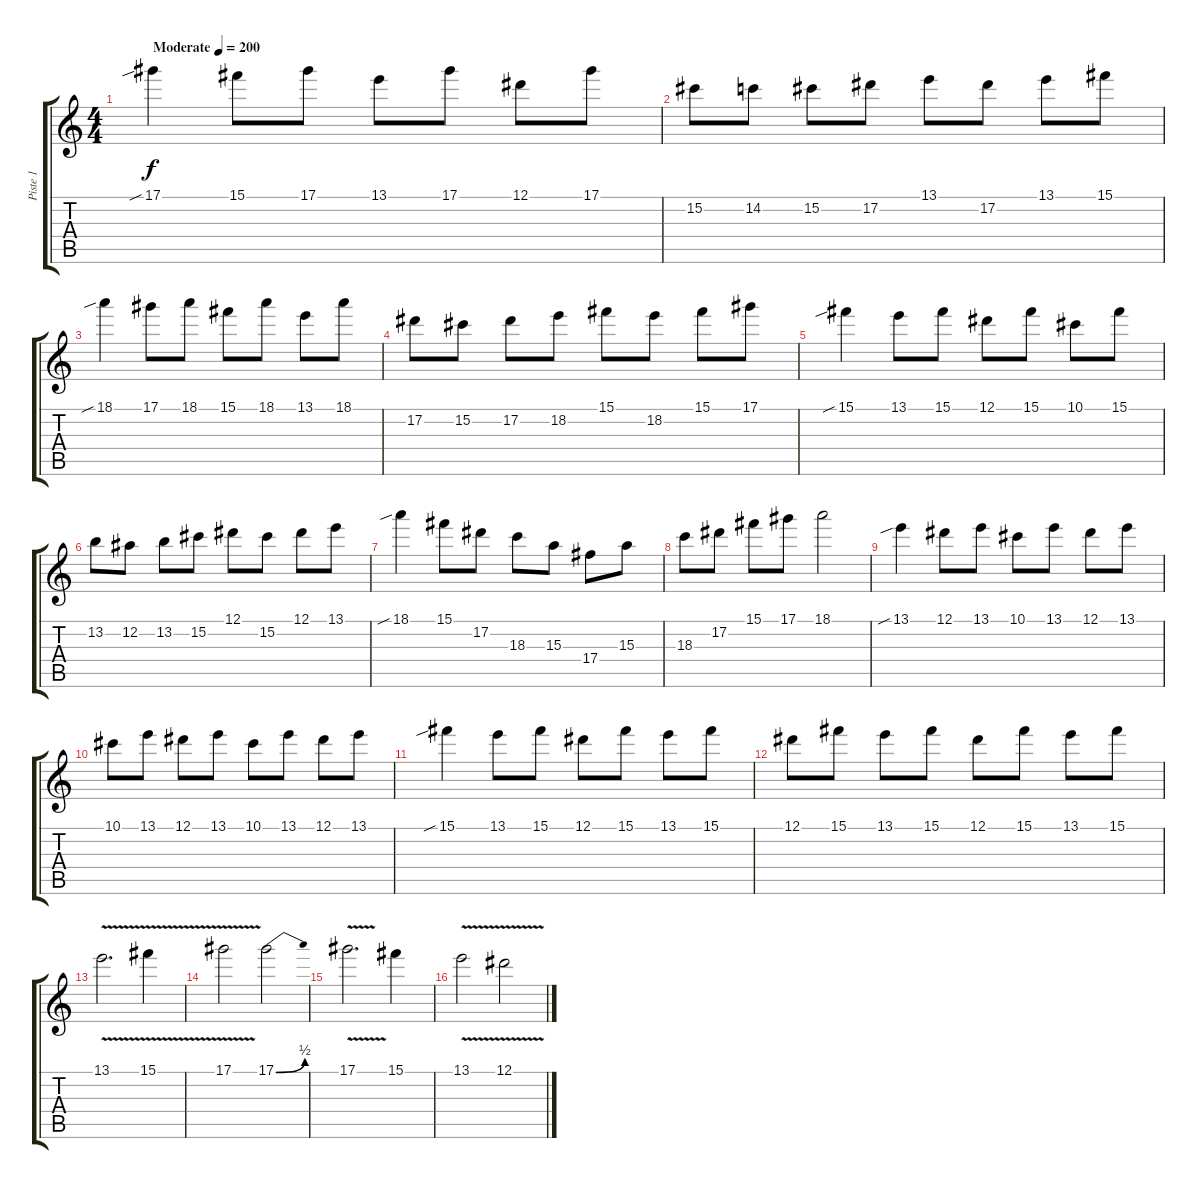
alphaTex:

\track ("Piste 1" "Piste 1") {instrument overdrivenguitar}
\staff {score tabs}
\tuning (Eb4 Bb3 Gb3 Db3 Ab2 Db2) {hide}
\ts (4 4)
\tempo (200 "Moderate")
\clef g2
\ks c
17.1{sib}.4{dy f instrument overdrivenguitar} 15.1.8 17.1.8 13.1.8 17.1.8 12.1.8 17.1.8 |
15.2.8 14.2.8 15.2.8 17.2.8 13.1.8 17.2.8 13.1.8 15.1.8 |
18.1{sib}.4 17.1.8 18.1.8 15.1.8 18.1.8 13.1.8 18.1.8 |
17.2.8 15.2.8 17.2.8 18.2.8 15.1.8 18.2.8 15.1.8 17.1.8 |
15.1{sib}.4 13.1.8 15.1.8 12.1.8 15.1.8 10.1.8 15.1.8 |
13.2.8 12.2.8 13.2.8 15.2.8 12.1.8 15.2.8 12.1.8 13.1.8 |
18.1{sib}.4 15.1.8 17.2.8 18.3.8 15.3.8 17.4.8 15.3.8 |
18.3.8 17.2.8 15.1.8 17.1.8 18.1.2 |
13.1{sib}.4 12.1.8 13.1.8 10.1.8 13.1.8 12.1.8 13.1.8 |
10.1.8 13.1.8 12.1.8 13.1.8 10.1.8 13.1.8 12.1.8 13.1.8 |
15.1{sib}.4 13.1.8 15.1.8 12.1.8 15.1.8 13.1.8 15.1.8 |
12.1.8 15.1.8 13.1.8 15.1.8 12.1.8 15.1.8 13.1.8 15.1.8 |
13.1{v}.2{d} 15.1{v}.4 |
17.1{v}.2 17.1{be (bend 0 0 60 2)}.2 |
17.1{v}.2{d} 15.1.4 |
13.1{v}.2 12.1{v}.2
